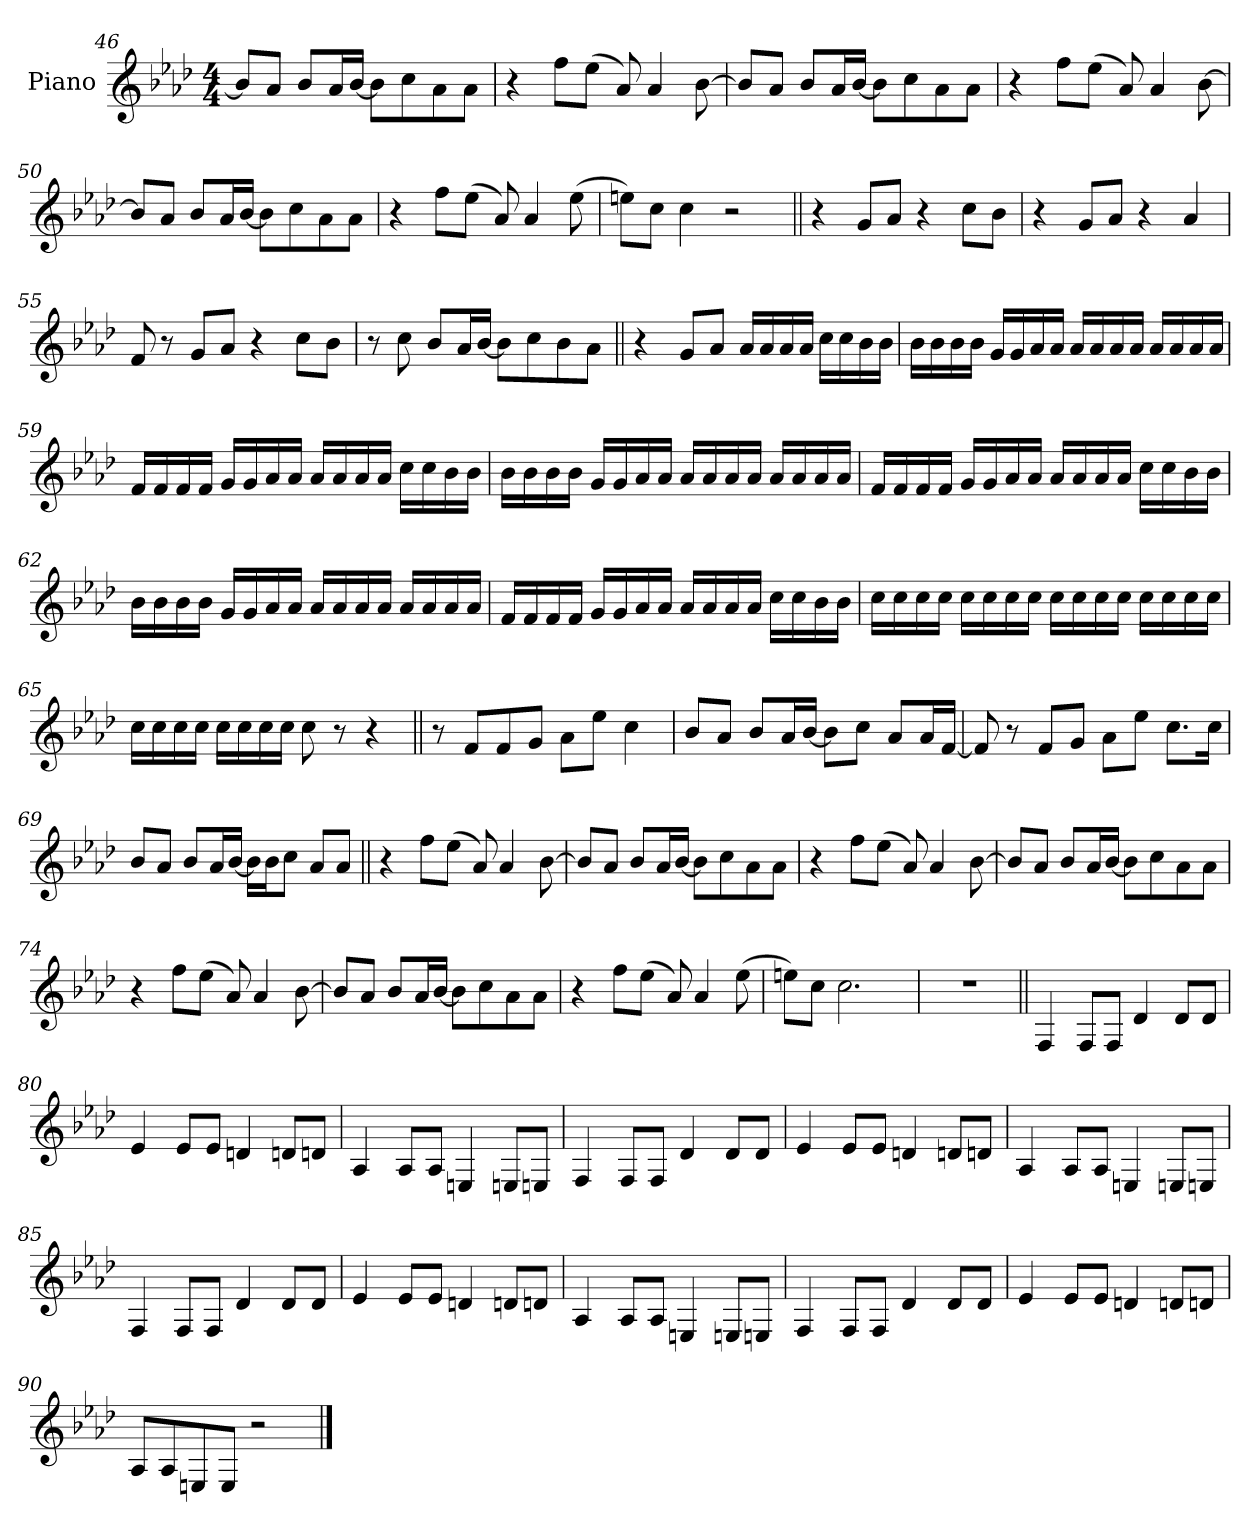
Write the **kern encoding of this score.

**kern
*part1
*staff1
*I"Piano
*I'Pno.
*clefG2
*k[b-e-a-d-]
*M4/4
=46
8b-L]
8a-J
8b-L
16a-L
[16b-JJ
8b-L]
8cc
8a-
8a-J
=47
4r
8ffL
(8ee-J
8a-)
4a-
[8b-
=48
8b-L]
8a-J
8b-L
16a-L
[16b-JJ
8b-L]
8cc
8a-
8a-J
=49
4r
8ffL
(8ee-J
8a-)
4a-
[8b-
=50
8b-L]
8a-J
8b-L
16a-L
[16b-JJ
8b-L]
8cc
8a-
8a-J
=51
4r
8ffL
(8ee-J
8a-)
4a-
(8ee-
=52
8eenL)
8ccJ
4cc
2r
=53||
4r
8gL
8a-J
4r
8ccL
8b-J
=54
4r
8gL
8a-J
4r
4a-
=55
8f
8r
8gL
8a-J
4r
8ccL
8b-J
=56
8r
8cc
8b-L
16a-L
[16b-JJ
8b-L]
8cc
8b-
8a-J
=57||
4r
8g!L
8a-!J
16a-!LL
16a-!
16a-!
16a-!JJ
16cc!LL
16cc!
16b-!
16b-!JJ
=58
16b-!LL
16b-!
16b-!
16b-!JJ
16g!LL
16g!
16a-!
16a-!JJ
16a-!LL
16a-!
16a-!
16a-!JJ
16a-!LL
16a-!
16a-!
16a-!JJ
=59
16f!LL
16f!
16f!
16f!JJ
16g!LL
16g!
16a-!
16a-!JJ
16a-!LL
16a-!
16a-!
16a-!JJ
16cc!LL
16cc!
16b-!
16b-!JJ
=60
16b-!LL
16b-!
16b-!
16b-!JJ
16g!LL
16g!
16a-!
16a-!JJ
16a-!LL
16a-!
16a-!
16a-!JJ
16a-!LL
16a-!
16a-!
16a-!JJ
=61
16f!LL
16f!
16f!
16f!JJ
16g!LL
16g!
16a-!
16a-!JJ
16a-!LL
16a-!
16a-!
16a-!JJ
16cc!LL
16cc!
16b-!
16b-!JJ
=62
16b-!LL
16b-!
16b-!
16b-!JJ
16g!LL
16g!
16a-!
16a-!JJ
16a-!LL
16a-!
16a-!
16a-!JJ
16a-!LL
16a-!
16a-!
16a-!JJ
=63
16f!LL
16f!
16f!
16f!JJ
16g!LL
16g!
16a-!
16a-!JJ
16a-!LL
16a-!
16a-!
16a-!JJ
16cc!LL
16cc!
16b-!
16b-!JJ
=64
16cc!LL
16cc!
16cc!
16cc!JJ
16cc!LL
16cc!
16cc!
16cc!JJ
16cc!LL
16cc!
16cc!
16cc!JJ
16cc!LL
16cc!
16cc!
16cc!JJ
=65
16cc!LL
16cc!
16cc!
16cc!JJ
16cc!LL
16cc!
16cc!
16cc!JJ
8cc!
8r
4r
=66||
8r
8fL
8f
8gJ
8a-L
8ee-J
4cc
=67
8b-L
8a-J
8b-L
16a-L
[16b-JJ
8b-L]
8ccJ
8a-L
16a-L
[16fJJ
=68
8f]
8r
8fL
8gJ
8a-L
8ee-J
8.ccL
16ccJk
=69
8b-L
8a-J
8b-L
16a-L
[16b-JJ
16b-LL]
16b-J
8ccJ
8a-L
8a-J
=70||
4r
8ffL
(8ee-J
8a-)
4a-
[8b-
=71
8b-L]
8a-J
8b-L
16a-L
[16b-JJ
8b-L]
8cc
8a-
8a-J
=72
4r
8ffL
(8ee-J
8a-)
4a-
[8b-
=73
8b-L]
8a-J
8b-L
16a-L
[16b-JJ
8b-L]
8cc
8a-
8a-J
=74
4r
8ffL
(8ee-J
8a-)
4a-
[8b-
=75
8b-L]
8a-J
8b-L
16a-L
[16b-JJ
8b-L]
8cc
8a-
8a-J
=76
4r
8ffL
(8ee-J
8a-)
4a-
(8ee-
=77
8eenL)
8ccJ
2.cc
=78
1r
=79||
4F!
8F!L
8F!J
4d-!
8d-!L
8d-!J
=80
4e-!
8e-!L
8e-!J
4dn!
8dn!L
8dn!J
=81
4A-!
8A-!L
8A-!J
4En!
8En!L
8En!J
=82
4F!
8F!L
8F!J
4d-!
8d-!L
8d-!J
=83
4e-!
8e-!L
8e-!J
4dn!
8dn!L
8dn!J
=84
4A-!
8A-!L
8A-!J
4En!
8En!L
8En!J
=85
4F!
8F!L
8F!J
4d-!
8d-!L
8d-!J
=86
4e-!
8e-!L
8e-!J
4dn!
8dn!L
8dn!J
=87
4A-!
8A-!L
8A-!J
4En!
8En!L
8En!J
=88
4F!
8F!L
8F!J
4d-!
8d-!L
8d-!J
=89
4e-!
8e-!L
8e-!J
4dn!
8dn!L
8dn!J
=90
8A-!L
8A-!
8En!
8E!J
2r
==
*-
